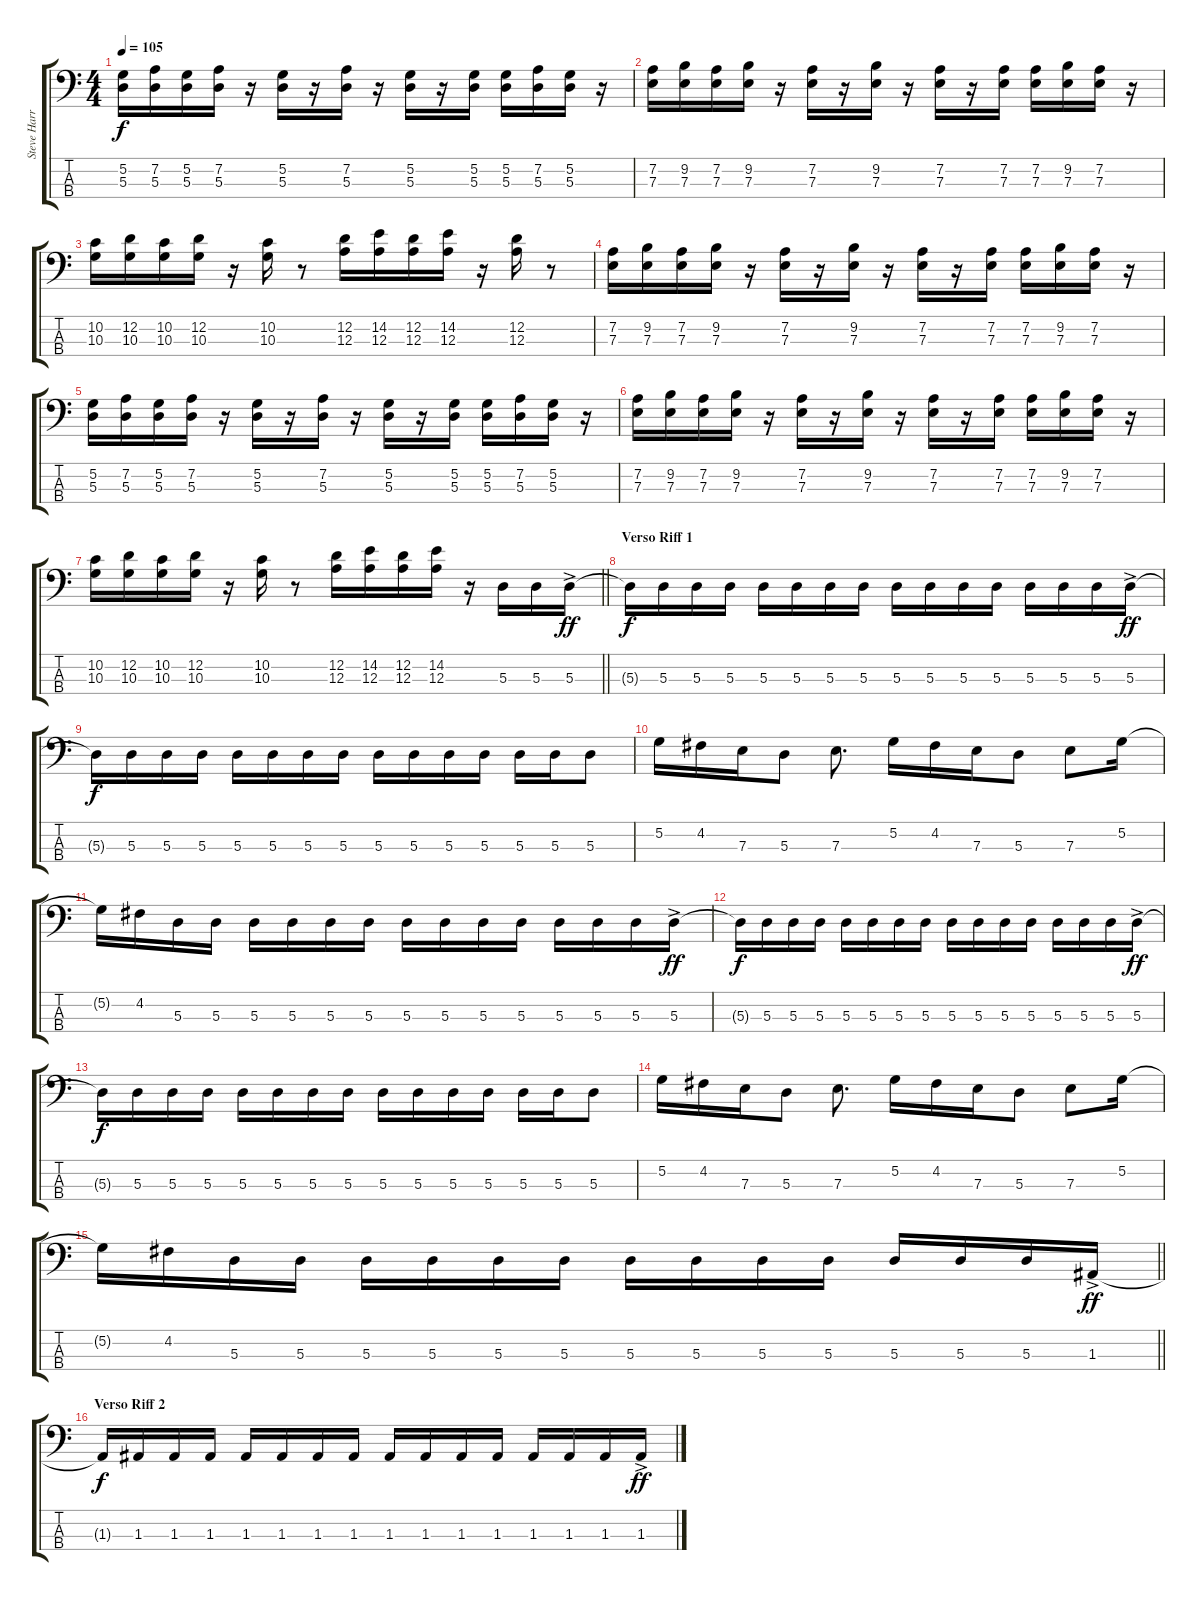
\track ("Steve Harris" "Steve Harr") {instrument electricbassfinger}
\staff {score tabs}
\tuning (G2 D2 A1 E1) {hide}
\ts (4 4)
\tempo 105
\clef f4
\ks c
(5.2 5.3).16{dy f} (7.2 5.3).16 (5.2 5.3).16 (7.2 5.3).16 r.16 (5.2 5.3).16 r.16 (7.2 5.3).16 r.16 (5.2 5.3).16 r.16 (5.2 5.3).16 (5.2 5.3).16 (7.2 5.3).16 (5.2 5.3).16 r.16 |
(7.2 7.3).16 (9.2 7.3).16 (7.2 7.3).16 (9.2 7.3).16 r.16 (7.2 7.3).16 r.16 (9.2 7.3).16 r.16 (7.2 7.3).16 r.16 (7.2 7.3).16 (7.2 7.3).16 (9.2 7.3).16 (7.2 7.3).16 r.16 |
(10.2 10.3).16 (12.2 10.3).16 (10.2 10.3).16 (12.2 10.3).16 r.16 (10.2 10.3).16 r.8 (12.2 12.3).16 (14.2 12.3).16 (12.2 12.3).16 (14.2 12.3).16 r.16 (12.2 12.3).16 r.8 |
(7.2 7.3).16 (9.2 7.3).16 (7.2 7.3).16 (9.2 7.3).16 r.16 (7.2 7.3).16 r.16 (9.2 7.3).16 r.16 (7.2 7.3).16 r.16 (7.2 7.3).16 (7.2 7.3).16 (9.2 7.3).16 (7.2 7.3).16 r.16 |
(5.2 5.3).16 (7.2 5.3).16 (5.2 5.3).16 (7.2 5.3).16 r.16 (5.2 5.3).16 r.16 (7.2 5.3).16 r.16 (5.2 5.3).16 r.16 (5.2 5.3).16 (5.2 5.3).16 (7.2 5.3).16 (5.2 5.3).16 r.16 |
(7.2 7.3).16 (9.2 7.3).16 (7.2 7.3).16 (9.2 7.3).16 r.16 (7.2 7.3).16 r.16 (9.2 7.3).16 r.16 (7.2 7.3).16 r.16 (7.2 7.3).16 (7.2 7.3).16 (9.2 7.3).16 (7.2 7.3).16 r.16 |
\barLineRight lightlight
(10.2 10.3).16 (12.2 10.3).16 (10.2 10.3).16 (12.2 10.3).16 r.16 (10.2 10.3).16 r.8 (12.2 12.3).16 (14.2 12.3).16 (12.2 12.3).16 (14.2 12.3).16 r.16 5.3.16 5.3.16 5.3{ac}.16{dy ff} |
\section ("" "Verso Riff 1")
5.3{t}.16{dy f} 5.3.16 5.3.16 5.3.16 5.3.16 5.3.16 5.3.16 5.3.16 5.3.16 5.3.16 5.3.16 5.3.16 5.3.16 5.3.16 5.3.16 5.3{ac}.16{dy ff} |
5.3{t}.16{dy f} 5.3.16 5.3.16 5.3.16 5.3.16 5.3.16 5.3.16 5.3.16 5.3.16 5.3.16 5.3.16 5.3.16 5.3.16 5.3.16 5.3.8 |
5.2.16 4.2.16 7.3.16 5.3.8 7.3.8{d} 5.2.16 4.2.16 7.3.16 5.3.8 7.3.8 5.2.16 |
5.2{t}.16 4.2.16 5.3.16 5.3.16 5.3.16 5.3.16 5.3.16 5.3.16 5.3.16 5.3.16 5.3.16 5.3.16 5.3.16 5.3.16 5.3.16 5.3{ac}.16{dy ff} |
5.3{t}.16{dy f} 5.3.16 5.3.16 5.3.16 5.3.16 5.3.16 5.3.16 5.3.16 5.3.16 5.3.16 5.3.16 5.3.16 5.3.16 5.3.16 5.3.16 5.3{ac}.16{dy ff} |
5.3{t}.16{dy f} 5.3.16 5.3.16 5.3.16 5.3.16 5.3.16 5.3.16 5.3.16 5.3.16 5.3.16 5.3.16 5.3.16 5.3.16 5.3.16 5.3.8 |
5.2.16 4.2.16 7.3.16 5.3.8 7.3.8{d} 5.2.16 4.2.16 7.3.16 5.3.8 7.3.8 5.2.16 |
\barLineRight lightlight
5.2{t}.16 4.2.16 5.3.16 5.3.16 5.3.16 5.3.16 5.3.16 5.3.16 5.3.16 5.3.16 5.3.16 5.3.16 5.3.16 5.3.16 5.3.16 1.3{ac}.16{dy ff} |
\section ("" "Verso Riff 2")
1.3{t}.16{dy f} 1.3.16 1.3.16 1.3.16 1.3.16 1.3.16 1.3.16 1.3.16 1.3.16 1.3.16 1.3.16 1.3.16 1.3.16 1.3.16 1.3.16 1.3{ac}.16{dy ff}
